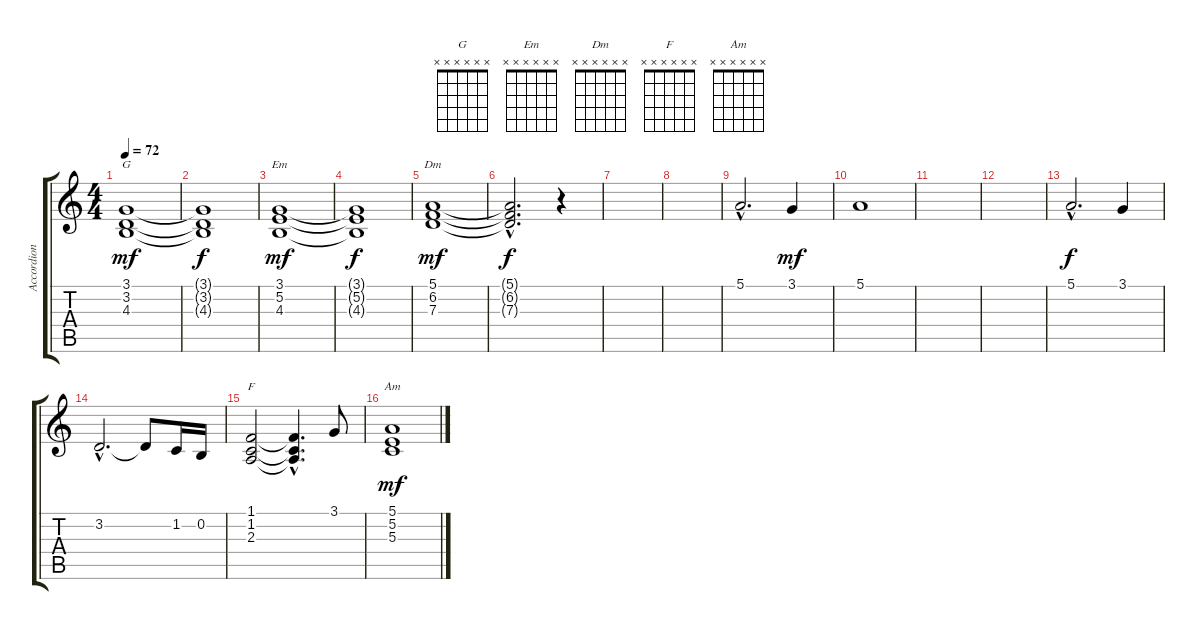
\track ("Accordion" "Accordion") {instrument accordion}
\staff {score tabs}
\tuning (E4 B3 G3 D3 A2 E2) {hide}
\chord ("G" x x x x x x) {firstfret 0}
\chord ("Em" x x x x x x) {firstfret 0}
\chord ("Dm" x x x x x x) {firstfret 0}
\chord ("F" x x x x x x) {firstfret 0}
\chord ("Am" x x x x x x) {firstfret 0}
\ts (4 4)
\tempo 72
\clef g2
\ks c
(3.1 3.2 4.3).1{ch "G" dy mf} |
(3.1{t} 3.2{t} 4.3{t}).1{dy f} |
(3.1 5.2 4.3).1{ch "Em" dy mf} |
(3.1{t} 5.2{t} 4.3{t}).1{dy f} |
(5.1 6.2 7.3).1{ch "Dm" dy mf} |
(5.1{t} 6.2{hac t} 7.3{t}).2{d dy f} r.4 |
|
|
5.1{hac}.2{d volume 6} 3.1.4{dy mf volume 16} |
5.1.1 |
|
|
5.1{hac}.2{d dy f volume 8} 3.1.4{volume 16} |
3.2{hac}.2{d} 3.2{t}.8 1.2.16 0.2.16 |
(1.1 1.2 2.3).2{ch "F"} (1.1{hac t} 1.2{hac t} 2.3{hac t}).4{d} 3.1.8 |
(5.1 5.2 5.3).1{ch "Am" dy mf}
